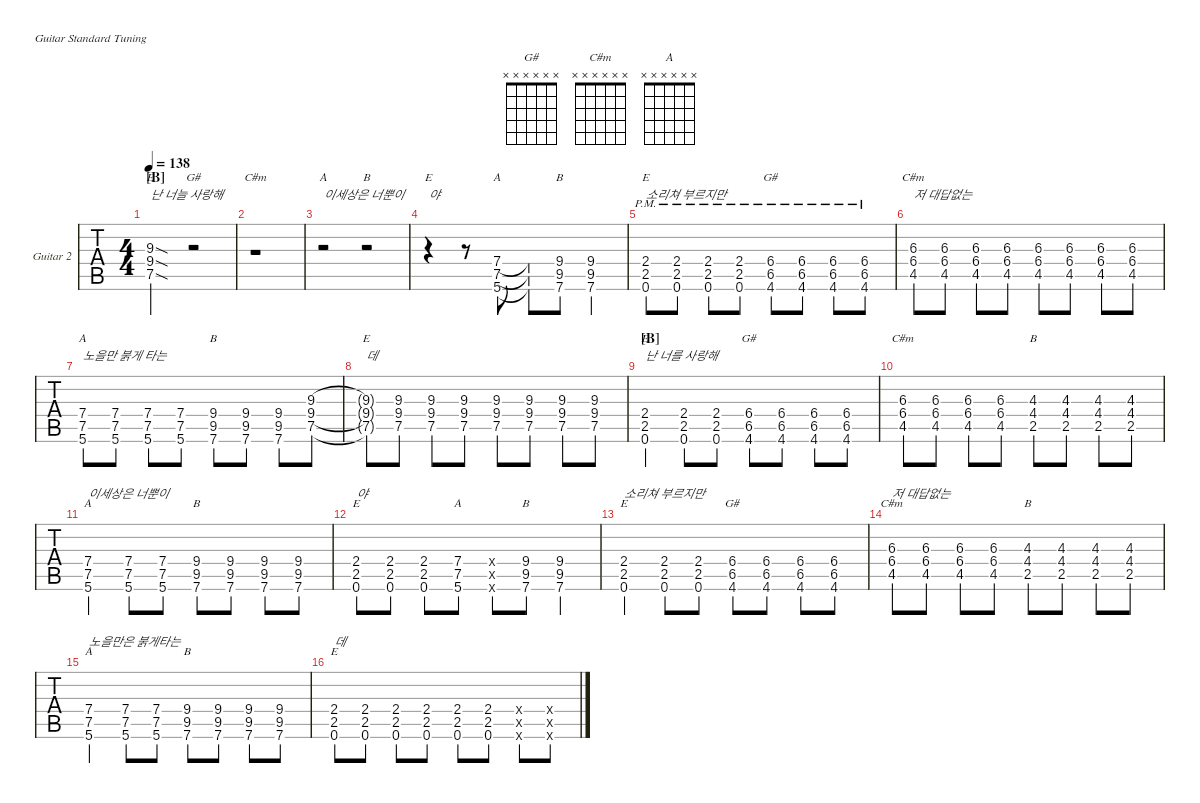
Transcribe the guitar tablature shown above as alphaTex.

\defaultSystemsLayout 4
\hideDynamics
\bracketExtendMode nobrackets
\firstSystemTrackNameOrientation horizontal
\track ("Guitar 2" "Guitar 2") {defaultSystemsLayout 4 instrument distortionguitar}
\staff {tabs}
\tuning (E4 B3 G3 D3 A2 E2)
\chord ("B" x x x x x x)
\chord ("E" x x x 2 2 0) {showdiagram false showfingering false barre 2}
\chord ("G#" x x x 6 6 4) {firstfret 4 showdiagram false showfingering false}
\chord ("C#m" x x 6 6 4 x) {firstfret 4 showdiagram false showfingering false}
\chord ("A" x x x 7 7 5) {firstfret 5 showdiagram false showfingering false}
\chord ("B" x x x 9 9 7) {firstfret 7 showdiagram false showfingering false}
\chord ("G#" x x x 2 6 4) {firstfret 2 showdiagram false showfingering false}
\chord ("C#m" x x x x x x)
\chord ("A" x x x x x x)
\chord ("E" x x x x x x)
\chord ("E" x x 9 9 7 x) {firstfret 7 showdiagram false showfingering false}
\chord ("G#" x x x x x x)
\chord ("" x x x 7 7 5) {firstfret 5 showdiagram false showfingering false}
\chord ("" x x x 9 9 7) {firstfret 7 showdiagram false showfingering false}
\chord ("B" x x 4 4 2 x) {showdiagram false showfingering false}
\ts (4 4)
\section ("B" "")
\tempo 138
\clef g2
\ks c
(7.5{sod} 9.4{sod} 9.3{sod}).2{ch "E" txt "난 너늘 사랑해" dy mf} r.2{ch "G#"} |
r.1{ch "C#m"} |
r.2{ch "A" txt "이세상은 너뿐이"} r.2{ch "B"} |
r.4{ch "E" txt "야"} r.8 (7.4 7.5 5.6).8{ch "A"} (5.6{t} 7.5{t} 7.4{t}).8{ch ""} (9.4 9.5{acc #} 7.6).8{ch "B"} (7.6{st} 9.5{st acc #} 9.4{st}).4{ch ""} |
(2.4{pm} 2.5{pm} 0.6{pm}).8{ch "E" txt "소리쳐 부르지만"} (2.4{pm} 2.5{pm} 0.6{pm}).8 (2.4{pm} 2.5{pm} 0.6{pm}).8 (2.4{pm} 2.5{pm} 0.6{pm}).8 (6.4{pm acc #} 6.5{pm acc #} 4.6{pm acc #}).8{ch "G#"} (6.4{pm acc #} 6.5{pm acc #} 4.6{pm acc #}).8 (6.4{pm acc #} 6.5{pm acc #} 4.6{pm acc #}).8 (6.4{pm acc #} 6.5{pm acc #} 4.6{pm acc #}).8 |
(4.5{acc #} 6.4{acc #} 6.3{acc #}).8{ch "C#m" txt "저 대답없는"} (4.5{acc #} 6.4{acc #} 6.3{acc #}).8 (4.5{acc #} 6.4{acc #} 6.3{acc #}).8 (4.5{acc #} 6.4{acc #} 6.3{acc #}).8 (4.5{acc #} 6.4{acc #} 6.3{acc #}).8 (4.5{acc #} 6.4{acc #} 6.3{acc #}).8 (4.5{acc #} 6.4{acc #} 6.3{acc #}).8 (4.5{acc #} 6.4{acc #} 6.3{acc #}).8 |
(7.4 7.5 5.6).8{ch "A" txt "노을만 붉게 타는"} (7.4 7.5 5.6).8 (7.4 7.5 5.6).8 (7.4 7.5 5.6).8 (7.6 9.5{acc #} 9.4).8{ch "B"} (7.6 9.5{acc #} 9.4).8 (7.6 9.5{acc #} 9.4).8 (9.3 9.4 7.5).8 |
(9.3{t} 9.4{t} 7.5{t}).8{ch "E" txt "데"} (9.3 9.4 7.5).8 (9.3 9.4 7.5).8 (9.3 9.4 7.5).8 (9.3 9.4 7.5).8 (9.3 9.4 7.5).8 (9.3 9.4 7.5).8 (9.3 9.4 7.5).8 |
\section ("B" "")
(2.4 2.5 0.6).4{ch "E" txt "난 너를 사랑해"} (0.6 2.5 2.4).8 (0.6 2.5 2.4).8 (6.4{acc #} 6.5{acc #} 4.6{acc #}).8{ch "G#"} (6.4{acc #} 6.5{acc #} 4.6{acc #}).8 (6.4{acc #} 6.5{acc #} 4.6{acc #}).8 (6.4{acc #} 6.5{acc #} 4.6{acc #}).8 |
(6.3{acc #} 6.4{acc #} 4.5{acc #}).8{ch "C#m"} (6.3{acc #} 6.4{acc #} 4.5{acc #}).8 (6.3{acc #} 6.4{acc #} 4.5{acc #}).8 (6.3{acc #} 6.4{acc #} 4.5{acc #}).8 (4.3 4.4{acc #} 2.5).8{ch "B"} (4.3 4.4{acc #} 2.5).8 (4.3 4.4{acc #} 2.5).8 (4.3 4.4{acc #} 2.5).8 |
(7.4 7.5 5.6).4{ch "A" txt "이세상은 너뿐이"} (5.6 7.5 7.4).8 (5.6 7.5 7.4).8 (9.4 9.5{acc #} 7.6).8{ch "B"} (9.4 9.5{acc #} 7.6).8 (9.4 9.5{acc #} 7.6).8 (9.4 9.5{acc #} 7.6).8 |
(0.6 2.5 2.4).8{ch "E" txt "야"} (2.4 2.5 0.6).8 (0.6 2.5 2.4).8 (7.4 7.5 5.6).8{ch "A"} (0.6{x} 0.5{x} 0.4{x}).8 (9.4 9.5{acc #} 7.6).8{ch "B"} (7.6{st} 9.5{st acc #} 9.4{st}).4 |
(2.4 2.5 0.6).4{ch "E" txt "소리쳐 부르지만"} (0.6 2.5 2.4).8 (2.4 2.5 0.6).8 (4.6{acc #} 6.5{acc #} 6.4{acc #}).8{ch "G#"} (4.6{acc #} 6.5{acc #} 6.4{acc #}).8 (4.6{acc #} 6.5{acc #} 6.4{acc #}).8 (4.6{acc #} 6.5{acc #} 6.4{acc #}).8 |
(6.3{acc #} 6.4{acc #} 4.5{acc #}).8{ch "C#m" txt "저 대답없는"} (6.3{acc #} 6.4{acc #} 4.5{acc #}).8 (6.3{acc #} 6.4{acc #} 4.5{acc #}).8 (6.3{acc #} 6.4{acc #} 4.5{acc #}).8 (2.5 4.4{acc #} 4.3).8{ch "B"} (2.5 4.4{acc #} 4.3).8 (2.5 4.4{acc #} 4.3).8 (2.5 4.4{acc #} 4.3).8 |
(7.4 7.5 5.6).4{ch "A" txt "노을만은 붉게타는"} (5.6 7.5 7.4).8 (5.6 7.5 7.4).8 (9.4 9.5{acc #} 7.6).8{ch "B"} (9.4 9.5{acc #} 7.6).8 (9.4 9.5{acc #} 7.6).8 (9.4 9.5{acc #} 7.6).8 |
(0.6 2.5 2.4).8{ch "E" txt "데"} (0.6 2.5 2.4).8 (0.6 2.5 2.4).8 (0.6 2.5 2.4).8 (0.6 2.5 2.4).8 (0.6 2.5 2.4).8 (0.6{x} 2.5{x} 2.4{x}).8 (0.6{x} 0.5{x} 0.4{x}).8
